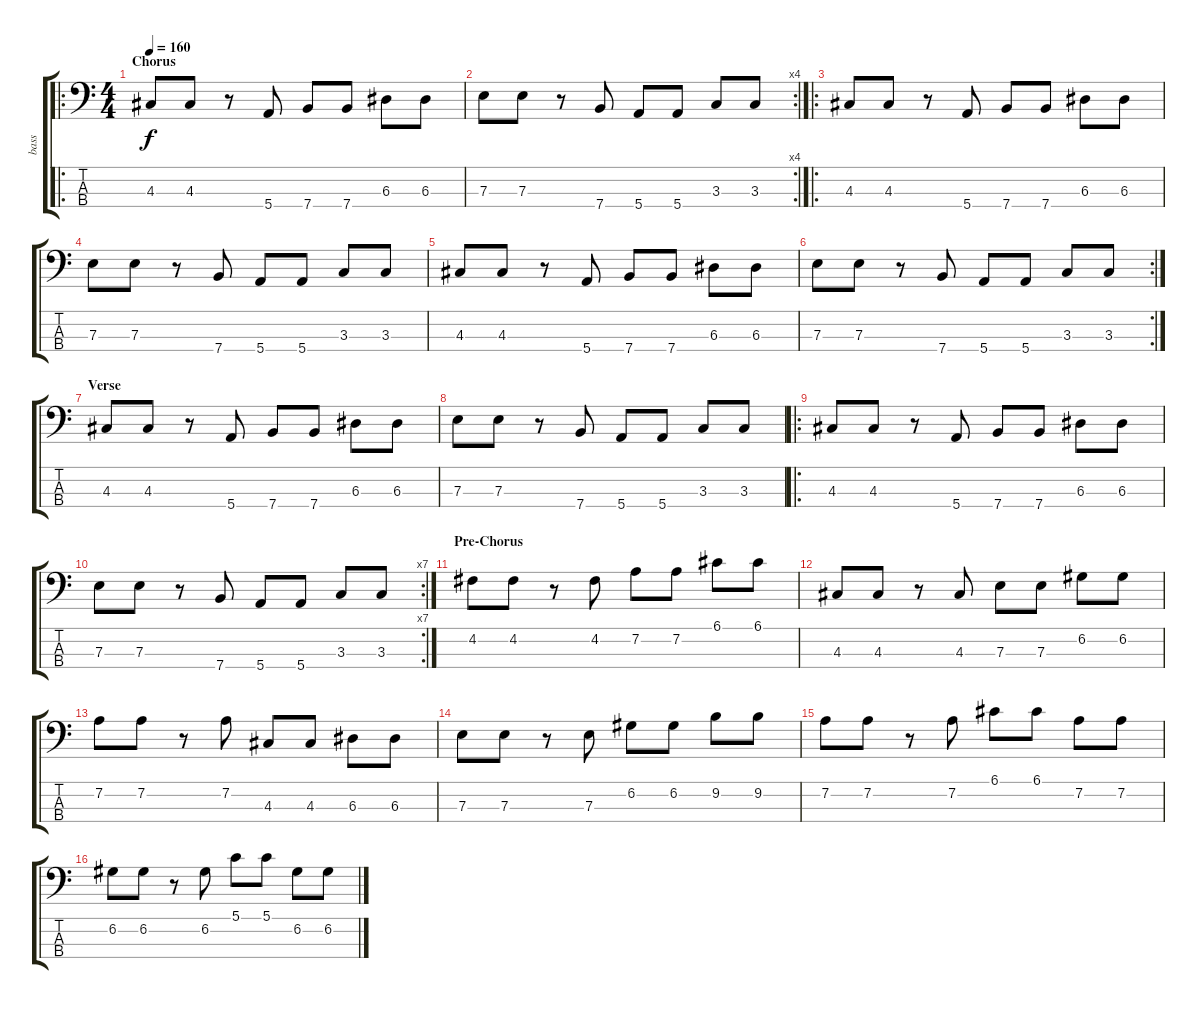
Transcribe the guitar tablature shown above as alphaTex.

\track ("bass" "bass") {instrument electricbassfinger}
\staff {score tabs}
\tuning (G2 D2 A1 E1) {hide}
\ro
\ts (4 4)
\section ("" "Chorus")
\tempo 160
\clef f4
\ks c
4.3.8{dy f} 4.3.8 r.8 5.4.8 7.4.8 7.4.8 6.3.8 6.3.8 |
\rc 4
7.3.8 7.3.8 r.8 7.4.8 5.4.8 5.4.8 3.3.8 3.3.8 |
\ro
4.3.8 4.3.8 r.8 5.4.8 7.4.8 7.4.8 6.3.8 6.3.8 |
7.3.8 7.3.8 r.8 7.4.8 5.4.8 5.4.8 3.3.8 3.3.8 |
4.3.8 4.3.8 r.8 5.4.8 7.4.8 7.4.8 6.3.8 6.3.8 |
\rc 2
7.3.8 7.3.8 r.8 7.4.8 5.4.8 5.4.8 3.3.8 3.3.8 |
\section ("" "Verse")
4.3.8 4.3.8 r.8 5.4.8 7.4.8 7.4.8 6.3.8 6.3.8 |
7.3.8 7.3.8 r.8 7.4.8 5.4.8 5.4.8 3.3.8 3.3.8 |
\ro
4.3.8 4.3.8 r.8 5.4.8 7.4.8 7.4.8 6.3.8 6.3.8 |
\rc 7
7.3.8 7.3.8 r.8 7.4.8 5.4.8 5.4.8 3.3.8 3.3.8 |
\section ("" "Pre-Chorus")
4.2.8 4.2.8 r.8 4.2.8 7.2.8 7.2.8 6.1.8 6.1.8 |
4.3.8 4.3.8 r.8 4.3.8 7.3.8 7.3.8 6.2.8 6.2.8 |
7.2.8 7.2.8 r.8 7.2.8 4.3.8 4.3.8 6.3.8 6.3.8 |
7.3.8 7.3.8 r.8 7.3.8 6.2.8 6.2.8 9.2.8 9.2.8 |
7.2.8 7.2.8 r.8 7.2.8 6.1.8 6.1.8 7.2.8 7.2.8 |
6.2.8 6.2.8 r.8 6.2.8 5.1.8 5.1.8 6.2.8 6.2.8
